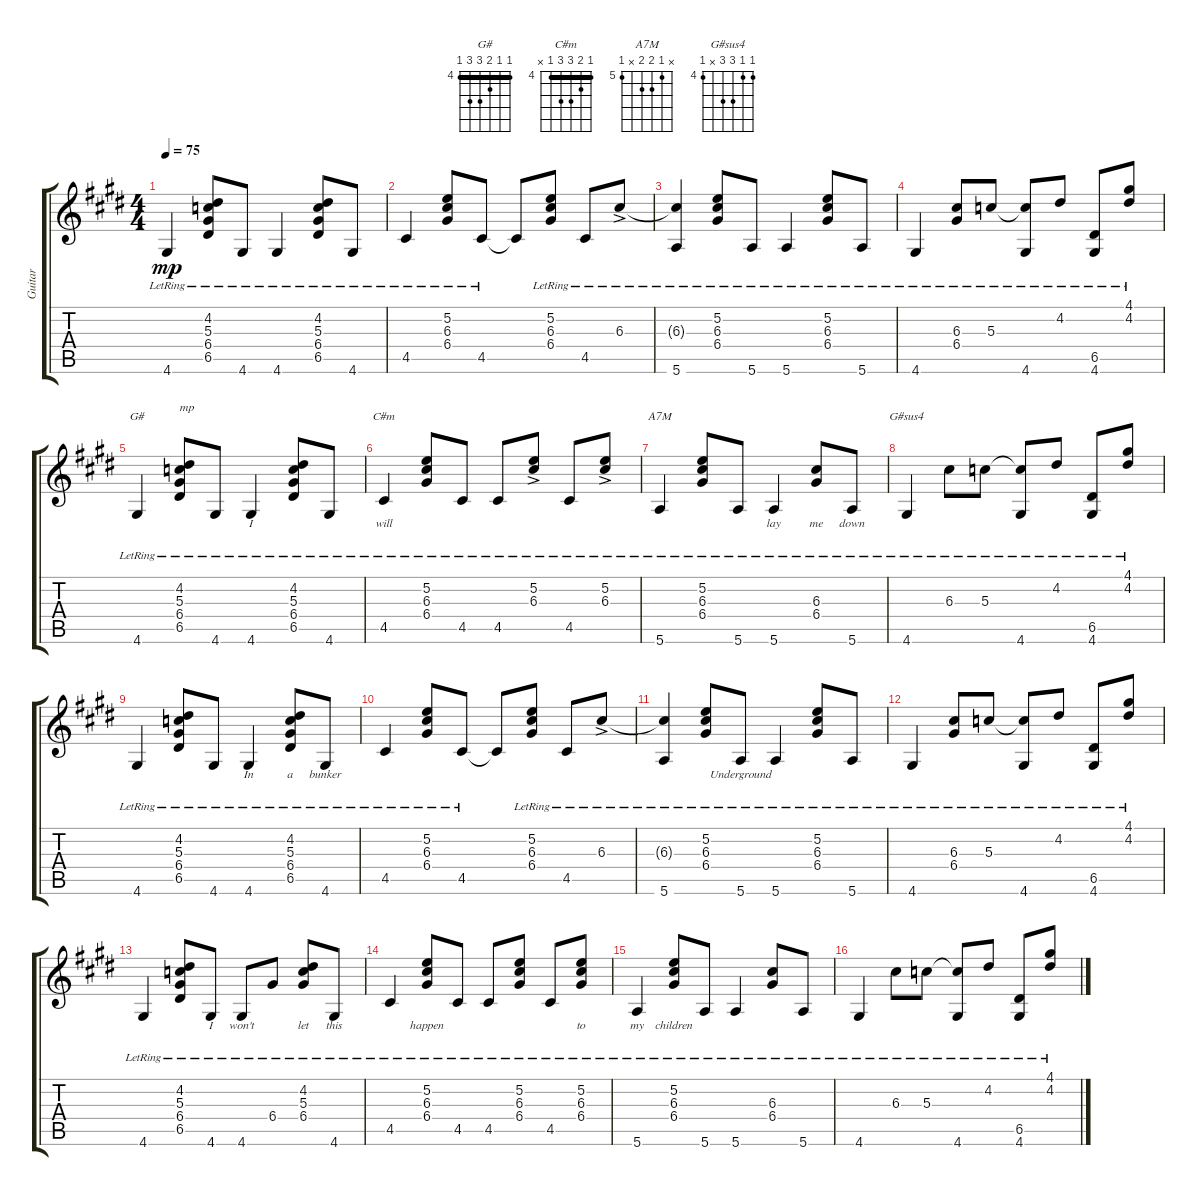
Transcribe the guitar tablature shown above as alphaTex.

\track ("Guitar" "Guitar") {instrument acousticguitarnylon}
\staff {score tabs}
\tuning (E4 B3 G3 D3 A2 E2) {hide}
\chord ("G#" 4 4 5 6 6 4) {firstfret 4 barre 4}
\chord ("C#m" 4 5 6 6 4 x) {firstfret 4 barre 4}
\chord ("A7M" x 5 6 6 x 5) {firstfret 5}
\chord ("G#sus4" 4 4 6 6 x 4) {firstfret 4}
\ts (4 4)
\tempo 75
\clef g2
\ks e
4.6{lr}.4{dy mp instrument acousticguitarnylon} (4.2{lr} 5.3{lr} 6.4{lr} 6.5{lr}).8 4.6{lr}.8 4.6{lr}.4 (4.2{lr} 5.3{lr} 6.4{lr} 6.5{lr}).8 4.6{lr}.8 |
4.5{lr}.4 (5.2{lr} 6.3{lr} 6.4{lr}).8 4.5{lr}.8 4.5{t}.8 (5.2{lr} 6.3{lr} 6.4{lr}).8 4.5{lr}.8 6.3{ac lr}.8 |
(6.3{t} 5.6{lr}).4 (5.2{lr} 6.3{lr} 6.4{lr}).8 5.6{lr}.8 5.6{lr}.4 (5.2{lr} 6.3{lr} 6.4{lr}).8 5.6{lr}.8 |
4.6{lr}.4 (6.3{lr} 6.4{lr}).8 5.3{lr}.8 (5.3{t} 4.6{lr}).8 4.2{lr}.8 (6.5{lr} 4.6{lr}).8 (4.1{lr} 4.2{lr}).8 |
4.6{lr}.4{ch "G#" lyrics (0 "") lyrics (1 "") lyrics (2 "") lyrics (3 "") lyrics (4 "")} (4.2{lr} 5.3{lr} 6.4{lr} 6.5{lr}).8{txt "mp" lyrics (0 "") lyrics (1 "") lyrics (2 "") lyrics (3 "") lyrics (4 "")} 4.6{lr}.8{lyrics (0 "") lyrics (1 "") lyrics (2 "") lyrics (3 "") lyrics (4 "")} 4.6{lr}.4{lyrics (0 "I") lyrics (1 "") lyrics (2 "") lyrics (3 "") lyrics (4 "")} (4.2{lr} 5.3{lr} 6.4{lr} 6.5{lr}).8{lyrics (0 "") lyrics (1 "") lyrics (2 "") lyrics (3 "") lyrics (4 "")} 4.6{lr}.8{lyrics (0 "") lyrics (1 "") lyrics (2 "") lyrics (3 "") lyrics (4 "")} |
4.5{lr}.4{ch "C#m" lyrics (0 "will") lyrics (1 "") lyrics (2 "") lyrics (3 "") lyrics (4 "")} (5.2{lr} 6.3{lr} 6.4{lr}).8{lyrics (0 "") lyrics (1 "") lyrics (2 "") lyrics (3 "") lyrics (4 "")} 4.5{lr}.8{lyrics (0 "") lyrics (1 "") lyrics (2 "") lyrics (3 "") lyrics (4 "")} 4.5{lr}.8{lyrics (0 "") lyrics (1 "") lyrics (2 "") lyrics (3 "") lyrics (4 "")} (5.2{ac lr} 6.3{ac lr}).8{lyrics (0 "") lyrics (1 "") lyrics (2 "") lyrics (3 "") lyrics (4 "")} 4.5{lr}.8{lyrics (0 "") lyrics (1 "") lyrics (2 "") lyrics (3 "") lyrics (4 "")} (5.2{ac lr} 6.3{ac lr}).8{lyrics (0 "") lyrics (1 "") lyrics (2 "") lyrics (3 "") lyrics (4 "")} |
5.6{lr}.4{ch "A7M" lyrics (0 "") lyrics (1 "") lyrics (2 "") lyrics (3 "") lyrics (4 "")} (5.2{lr} 6.3{lr} 6.4{lr}).8{lyrics (0 "") lyrics (1 "") lyrics (2 "") lyrics (3 "") lyrics (4 "")} 5.6{lr}.8{lyrics (0 "") lyrics (1 "") lyrics (2 "") lyrics (3 "") lyrics (4 "")} 5.6{lr}.4{lyrics (0 "lay") lyrics (1 "") lyrics (2 "") lyrics (3 "") lyrics (4 "")} (6.3{lr} 6.4{lr}).8{lyrics (0 "me") lyrics (1 "") lyrics (2 "") lyrics (3 "") lyrics (4 "")} 5.6{lr}.8{lyrics (0 "down") lyrics (1 "") lyrics (2 "") lyrics (3 "") lyrics (4 "")} |
4.6{lr}.4{ch "G#sus4" lyrics (0 "") lyrics (1 "") lyrics (2 "") lyrics (3 "") lyrics (4 "")} 6.3{lr}.8{lyrics (0 "") lyrics (1 "") lyrics (2 "") lyrics (3 "") lyrics (4 "")} 5.3{lr}.8{lyrics (0 "") lyrics (1 "") lyrics (2 "") lyrics (3 "") lyrics (4 "")} (5.3{t} 4.6{lr}).8{lyrics (0 "") lyrics (1 "") lyrics (2 "") lyrics (3 "") lyrics (4 "")} 4.2{lr}.8{lyrics (0 "") lyrics (1 "") lyrics (2 "") lyrics (3 "") lyrics (4 "")} (6.5{lr} 4.6{lr}).8{lyrics (0 "") lyrics (1 "") lyrics (2 "") lyrics (3 "") lyrics (4 "")} (4.1{lr} 4.2{lr}).8{lyrics (0 "") lyrics (1 "") lyrics (2 "") lyrics (3 "") lyrics (4 "")} |
4.6{lr}.4{lyrics (0 "") lyrics (1 "") lyrics (2 "") lyrics (3 "") lyrics (4 "")} (4.2{lr} 5.3{lr} 6.4{lr} 6.5{lr}).8{lyrics (0 "") lyrics (1 "") lyrics (2 "") lyrics (3 "") lyrics (4 "")} 4.6{lr}.8{lyrics (0 "") lyrics (1 "") lyrics (2 "") lyrics (3 "") lyrics (4 "")} 4.6{lr}.4{lyrics (0 "In") lyrics (1 "") lyrics (2 "") lyrics (3 "") lyrics (4 "")} (4.2{lr} 5.3{lr} 6.4{lr} 6.5{lr}).8{lyrics (0 "a") lyrics (1 "") lyrics (2 "") lyrics (3 "") lyrics (4 "")} 4.6{lr}.8{lyrics (0 "bunker") lyrics (1 "") lyrics (2 "") lyrics (3 "") lyrics (4 "")} |
4.5{lr}.4{lyrics (0 "") lyrics (1 "") lyrics (2 "") lyrics (3 "") lyrics (4 "")} (5.2{lr} 6.3{lr} 6.4{lr}).8{lyrics (0 "") lyrics (1 "") lyrics (2 "") lyrics (3 "") lyrics (4 "")} 4.5{lr}.8{lyrics (0 "") lyrics (1 "") lyrics (2 "") lyrics (3 "") lyrics (4 "")} 4.5{t}.8{lyrics (0 "") lyrics (1 "") lyrics (2 "") lyrics (3 "") lyrics (4 "")} (5.2{lr} 6.3{lr} 6.4{lr}).8{lyrics (0 "") lyrics (1 "") lyrics (2 "") lyrics (3 "") lyrics (4 "")} 4.5{lr}.8{lyrics (0 "") lyrics (1 "") lyrics (2 "") lyrics (3 "") lyrics (4 "")} 6.3{ac lr}.8{lyrics (0 "") lyrics (1 "") lyrics (2 "") lyrics (3 "") lyrics (4 "")} |
(6.3{t} 5.6{lr}).4{lyrics (0 "") lyrics (1 "") lyrics (2 "") lyrics (3 "") lyrics (4 "")} (5.2{lr} 6.3{lr} 6.4{lr}).8{lyrics (0 "") lyrics (1 "") lyrics (2 "") lyrics (3 "") lyrics (4 "")} 5.6{lr}.8{lyrics (0 "Underground") lyrics (1 "") lyrics (2 "") lyrics (3 "") lyrics (4 "")} 5.6{lr}.4{lyrics (0 "") lyrics (1 "") lyrics (2 "") lyrics (3 "") lyrics (4 "")} (5.2{lr} 6.3{lr} 6.4{lr}).8{lyrics (0 "") lyrics (1 "") lyrics (2 "") lyrics (3 "") lyrics (4 "")} 5.6{lr}.8{lyrics (0 "") lyrics (1 "") lyrics (2 "") lyrics (3 "") lyrics (4 "")} |
4.6{lr}.4{lyrics (0 "") lyrics (1 "") lyrics (2 "") lyrics (3 "") lyrics (4 "")} (6.3{lr} 6.4{lr}).8{lyrics (0 "") lyrics (1 "") lyrics (2 "") lyrics (3 "") lyrics (4 "")} 5.3{lr}.8{lyrics (0 "") lyrics (1 "") lyrics (2 "") lyrics (3 "") lyrics (4 "")} (5.3{t} 4.6{lr}).8{lyrics (0 "") lyrics (1 "") lyrics (2 "") lyrics (3 "") lyrics (4 "")} 4.2{lr}.8{lyrics (0 "") lyrics (1 "") lyrics (2 "") lyrics (3 "") lyrics (4 "")} (6.5{lr} 4.6{lr}).8{lyrics (0 "") lyrics (1 "") lyrics (2 "") lyrics (3 "") lyrics (4 "")} (4.1{lr} 4.2{lr}).8{lyrics (0 "") lyrics (1 "") lyrics (2 "") lyrics (3 "") lyrics (4 "")} |
4.6{lr}.4{lyrics (0 "") lyrics (1 "") lyrics (2 "") lyrics (3 "") lyrics (4 "")} (4.2{lr} 5.3{lr} 6.4{lr} 6.5{lr}).8{lyrics (0 "") lyrics (1 "") lyrics (2 "") lyrics (3 "") lyrics (4 "")} 4.6{lr}.8{lyrics (0 "I") lyrics (1 "") lyrics (2 "") lyrics (3 "") lyrics (4 "")} 4.6{lr}.8{lyrics (0 "won't") lyrics (1 "") lyrics (2 "") lyrics (3 "") lyrics (4 "")} 6.4{lr}.8{lyrics (0 "") lyrics (1 "") lyrics (2 "") lyrics (3 "") lyrics (4 "")} (4.2{lr} 5.3{lr} 6.4{lr}).8{lyrics (0 "let") lyrics (1 "") lyrics (2 "") lyrics (3 "") lyrics (4 "")} 4.6{lr}.8{lyrics (0 "this") lyrics (1 "") lyrics (2 "") lyrics (3 "") lyrics (4 "")} |
4.5{lr}.4{lyrics (0 "") lyrics (1 "") lyrics (2 "") lyrics (3 "") lyrics (4 "")} (5.2{lr} 6.3{lr} 6.4{lr}).8{lyrics (0 "happen") lyrics (1 "") lyrics (2 "") lyrics (3 "") lyrics (4 "")} 4.5{lr}.8{lyrics (0 "") lyrics (1 "") lyrics (2 "") lyrics (3 "") lyrics (4 "")} 4.5{lr}.8{lyrics (0 "") lyrics (1 "") lyrics (2 "") lyrics (3 "") lyrics (4 "")} (5.2{lr} 6.3{lr} 6.4{lr}).8{lyrics (0 "") lyrics (1 "") lyrics (2 "") lyrics (3 "") lyrics (4 "")} 4.5{lr}.8{lyrics (0 "") lyrics (1 "") lyrics (2 "") lyrics (3 "") lyrics (4 "")} (5.2{lr} 6.3{lr} 6.4{lr}).8{lyrics (0 "to") lyrics (1 "") lyrics (2 "") lyrics (3 "") lyrics (4 "")} |
5.6{lr}.4{lyrics (0 "my") lyrics (1 "") lyrics (2 "") lyrics (3 "") lyrics (4 "")} (5.2{lr} 6.3{lr} 6.4{lr}).8{lyrics (0 "children") lyrics (1 "") lyrics (2 "") lyrics (3 "") lyrics (4 "")} 5.6{lr}.8{lyrics (0 "") lyrics (1 "") lyrics (2 "") lyrics (3 "") lyrics (4 "")} 5.6{lr}.4{lyrics (0 "") lyrics (1 "") lyrics (2 "") lyrics (3 "") lyrics (4 "")} (6.3{lr} 6.4{lr}).8{lyrics (0 "") lyrics (1 "") lyrics (2 "") lyrics (3 "") lyrics (4 "")} 5.6{lr}.8{lyrics (0 "") lyrics (1 "") lyrics (2 "") lyrics (3 "") lyrics (4 "")} |
4.6{lr}.4{lyrics (0 "") lyrics (1 "") lyrics (2 "") lyrics (3 "") lyrics (4 "")} 6.3{lr}.8{lyrics (0 "") lyrics (1 "") lyrics (2 "") lyrics (3 "") lyrics (4 "")} 5.3{lr}.8{lyrics (0 "") lyrics (1 "") lyrics (2 "") lyrics (3 "") lyrics (4 "")} (5.3{t} 4.6{lr}).8{lyrics (0 "") lyrics (1 "") lyrics (2 "") lyrics (3 "") lyrics (4 "")} 4.2{lr}.8{lyrics (0 "") lyrics (1 "") lyrics (2 "") lyrics (3 "") lyrics (4 "")} (6.5{lr} 4.6{lr}).8{lyrics (0 "") lyrics (1 "") lyrics (2 "") lyrics (3 "") lyrics (4 "")} (4.1{lr} 4.2{lr}).8{lyrics (0 "") lyrics (1 "") lyrics (2 "") lyrics (3 "") lyrics (4 "")}
